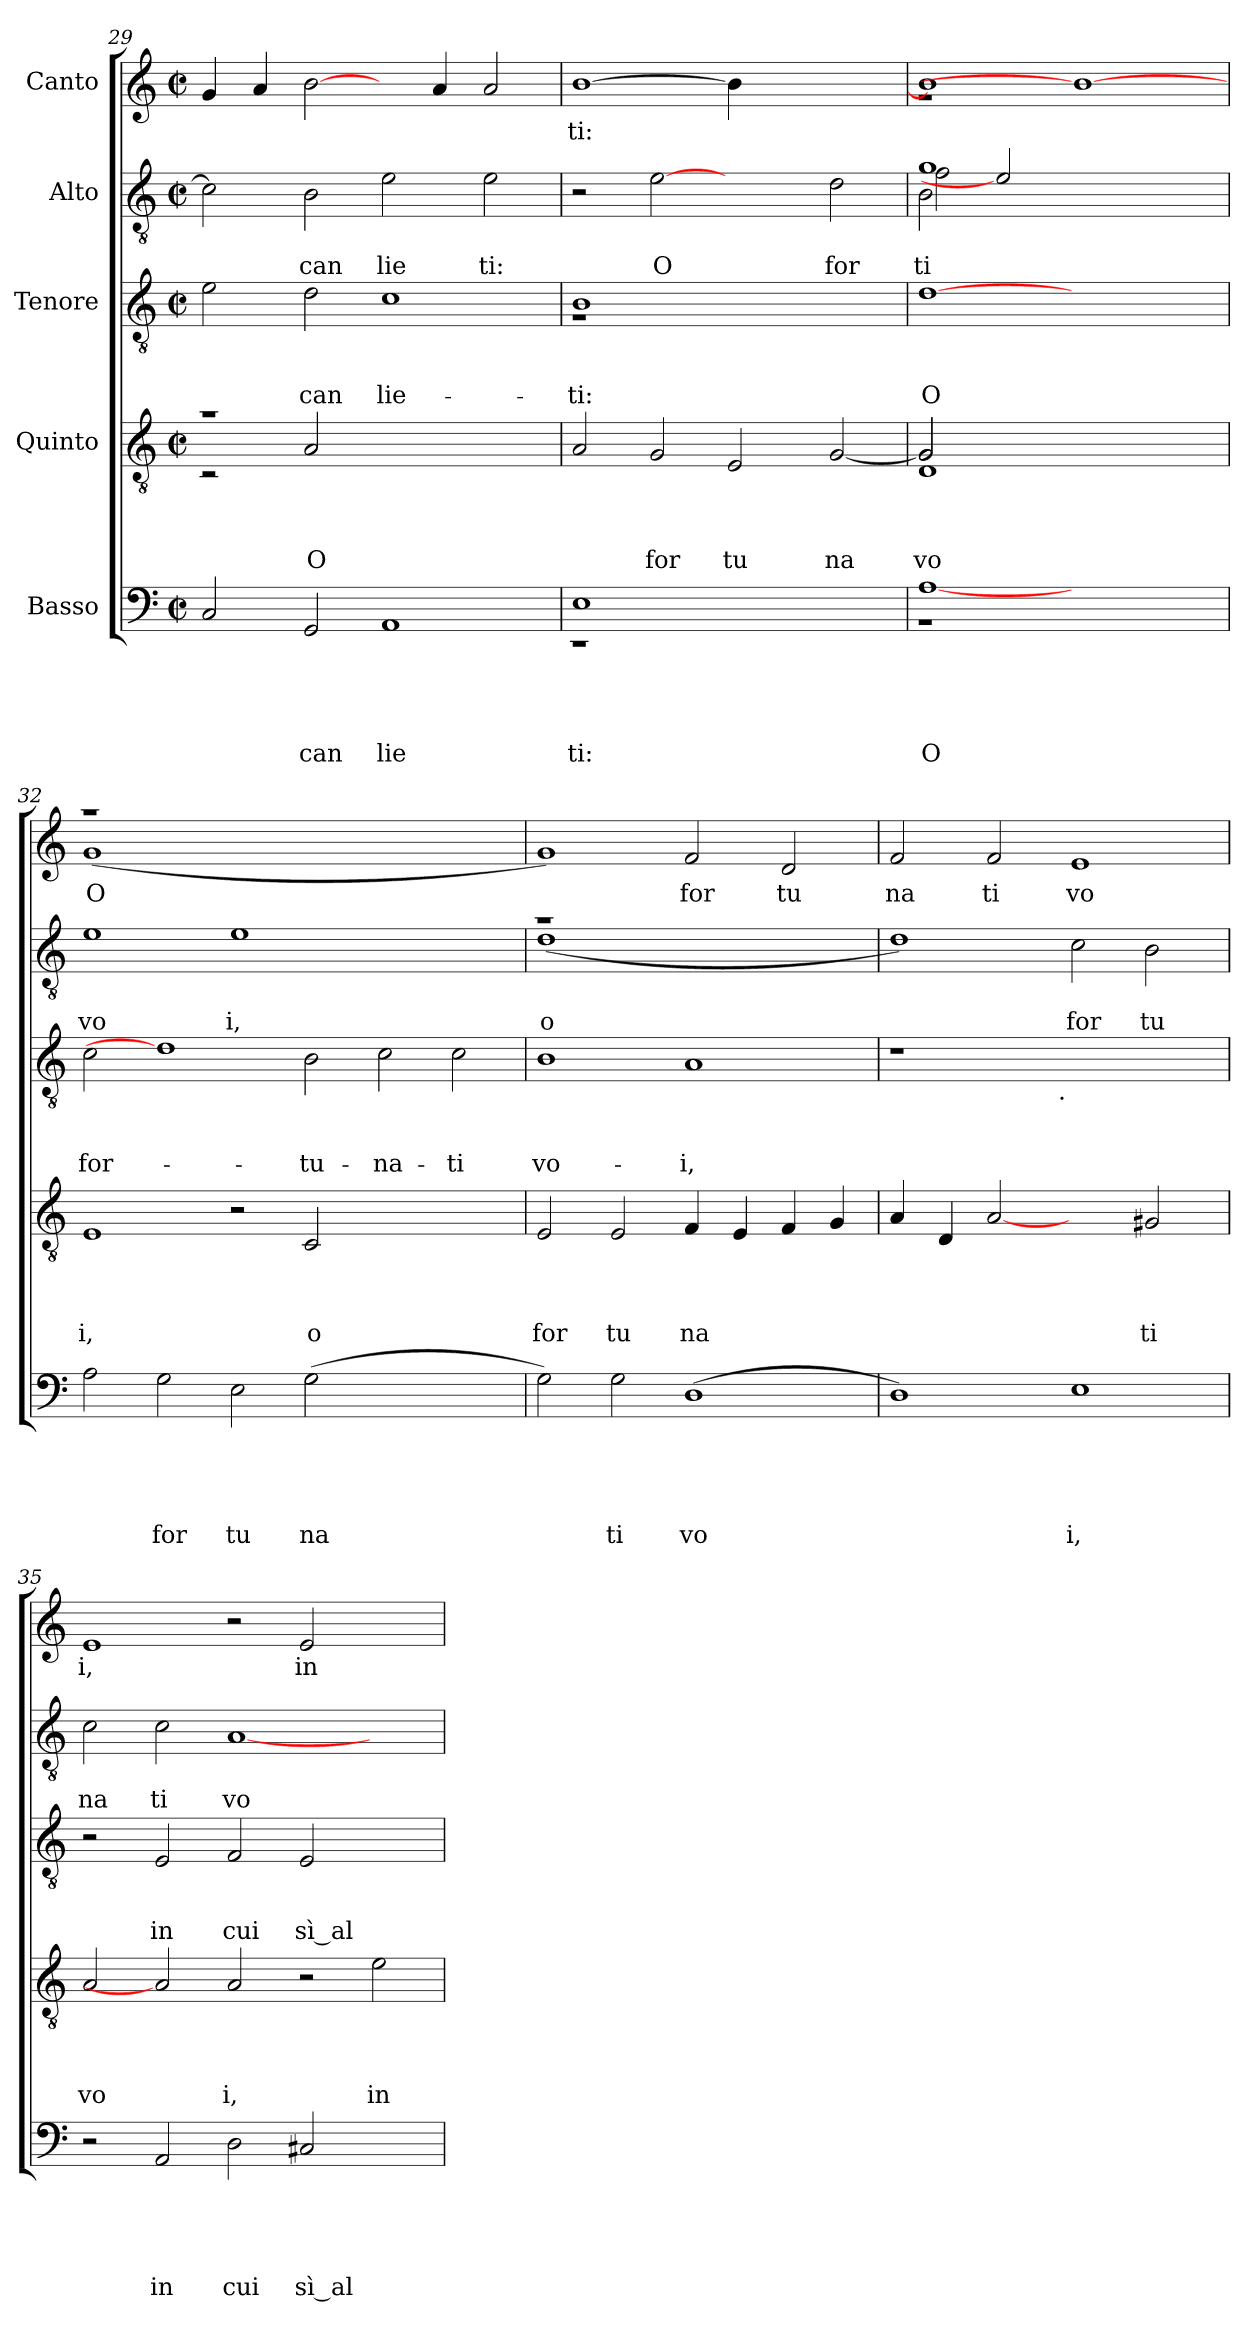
**kern	**text	**text	**text	**text	**text	**kern	**text	**text	**text	**text	**kern	**text	**text	**text	**kern	**text	**text	**kern	**text
*part5	*part5	*part5	*part5	*part5	*part5	*part4	*part4	*part4	*part4	*part4	*part3	*part3	*part3	*part3	*part2	*part2	*part2	*part1	*part1
*staff5	*staff5	*staff5	*staff5	*staff5	*staff5	*staff4	*staff4	*staff4	*staff4	*staff4	*staff3	*staff3	*staff3	*staff3	*staff2	*staff2	*staff2	*staff1	*staff1
*I"Basso	*	*	*	*	*	*I"Quinto	*	*	*	*	*I"Tenore	*	*	*	*I"Alto	*	*	*I"Canto	*
!!LO:LB:g=z
*clefF4	*	*	*	*	*	*clefGv2	*	*	*	*	*clefGv2	*	*	*	*clefGv2	*	*	*clefG2	*
*k[]	*	*	*	*	*	*k[]	*	*	*	*	*k[]	*	*	*	*k[]	*	*	*k[]	*
*C:	*	*	*	*	*	*C:	*	*	*	*	*C:	*	*	*	*C:	*	*	*C:	*
*M2/2	*	*	*	*	*	*M2/2	*	*	*	*	*M2/2	*	*	*	*M2/2	*	*	*M2/2	*
*met(c|)	*	*	*	*	*	*met(c|)	*	*	*	*	*met(c|)	*	*	*	*met(c|)	*	*	*met(c|)	*
=29	=29	=29	=29	=29	=29	=29	=29	=29	=29	=29	=29	=29	=29	=29	=29	=29	=29	=29	=29
*	*	*	*	*	*	*^	*	*	*	*	*	*	*	*	*	*	*	*	*
2C/	.	.	.	.	.	1ra	2rC	.	.	.	.	2e\	.	.	.	2c\]	.	.	4g/	.
.	.	.	.	.	.	.	.	.	.	.	.	.	.	.	.	.	.	.	4a/	.
!	!	!	!	!	!LO:LY:b	!	!	!	!	!	!LO:LY:b	!	!	!	!LO:LY:b	!	!	!LO:LY:b	!	!
2GG/	.	.	.	.	-can	.	2A/	.	.	.	O	2d\	.	.	-can	2B\	.	-can	[2b\	.
!	!	!	!	!	!LO:LY:b	!	!	!	!	!	!	!	!	!	!LO:LY:b	!	!	!LO:LY:b	!	!
1AA	.	.	.	.	lie	1ryy	1ryy	.	.	.	.	1c	.	.	lie-	2e\	.	lie	4ryy	.
.	.	.	.	.	.	.	.	.	.	.	.	.	.	.	.	.	.	.	4a/	.
!	!	!	!	!	!	!	!	!	!	!	!	!	!	!	!	!	!	!LO:LY:b	!	!
.	.	.	.	.	.	.	.	.	.	.	.	.	.	.	.	2e\	.	ti:	2a/	.
*	*	*	*	*	*	*v	*v	*	*	*	*	*	*	*	*	*	*	*	*	*
=30	=30	=30	=30	=30	=30	=30	=30	=30	=30	=30	=30	=30	=30	=30	=30	=30	=30	=30	=30
!	!	!	!	!	!LO:LY:b	!	!	!	!	!	!	!	!	!LO:LY:b	!	!	!	!	!LO:LY:b
*^	*	*	*	*	*	*	*	*	*	*	*^	*	*	*	*	*	*	*	*
1E	1rEE	.	.	.	.	ti:	2A/	.	.	.	.	1B	1rA	.	.	-ti:	2r	.	.	[>1b	-ti:
!	!	!	!	!	!	!	!	!	!	!	!LO:LY:b	!	!	!	!	!	!	!	!LO:LY:b	!	!
.	.	.	.	.	.	.	2G/	.	.	.	for	.	.	.	.	.	[2e	.	O	.	.
!	!	!	!	!	!	!	!	!	!	!	!LO:LY:b	!	!	!	!	!	!	!	!	!	!
1ryy	1ryy	.	.	.	.	.	2E/	.	.	.	tu	1ryy	1ryy	.	.	.	2ryy	.	.	4b\]	.
.	.	.	.	.	.	.	.	.	.	.	.	.	.	.	.	.	.	.	.	2.ryy	.
!	!	!	!	!	!	!	!	!	!	!	!LO:LY:b	!	!	!	!	!	!	!	!LO:LY:b	!	!
.	.	.	.	.	.	.	[<2G/	.	.	.	na	.	.	.	.	.	2d\	.	for	.	.
*	*	*	*	*	*	*	*	*	*	*	*	*v	*v	*	*	*	*	*	*	*	*
=31	=31	=31	=31	=31	=31	=31	=31	=31	=31	=31	=31	=31	=31	=31	=31	=31	=31	=31	=31	=31
!	!	!	!	!	!	!LO:LY:b	!	!	!	!	!LO:LY:b	!	!	!	!	!	!	!	!	!
*	*	*	*	*	*	*	*^	*	*	*	*	*	*	*	*	*	*	*	*	*
*	*	*	*	*	*	*	*	*^	*	*	*	*	*	*	*	*	*	*	*	*	*
!	!	!	!	!	!	!	!	!	!	!	!	!	!LO:LY:b	!	!	!	!LO:LY:b	!	!	!LO:LY:b	!	!
*	*	*	*	*	*	*	*	*	*	*	*	*	*	*	*	*	*	*^	*	*	*	*
!	!	!	!	!	!	!	!	!	!	!	!	!	!	!	!	!	!	!	!	!	!LO:LY:b	!	!
*	*	*	*	*	*	*	*	*	*	*	*	*	*	*	*	*	*	*	*^	*	*	*	*
!	!	!	!	!	!	!	!	!	!	!	!	!	!	!	!	!	!	!	!	!	!	!LO:LY:b	!	!
*	*	*	*	*	*	*	*	*	*	*	*	*	*	*	*	*	*	*	*	*	*	*	*^	*
1rC	[>1A	.	.	.	.	O	2G/]	2G/	1D	.	.	.	vo	[1d	.	.	O	2B\	1g	2f\	.	ti	1b]	1ra	.
.	.	.	.	.	.	.	1ryy	1ryy	.	.	.	.	.	.	.	.	.	2e]	.	1ryy	.	.	.	.	.
1ryy	1ryy	.	.	.	.	.	.	.	1ryy	.	.	.	.	1ryy	.	.	.	1ryy	1ryy	.	.	.	1b_	1ryy	.
.	.	.	.	.	.	.	2ryy	2ryy	.	.	.	.	.	.	.	.	.	.	.	2ryy	.	.	.	.	.
*v	*v	*	*	*	*	*	*	*	*	*	*	*	*	*	*	*	*	*	*	*	*	*	*	*	*
*	*	*	*	*	*	*	*v	*v	*	*	*	*	*	*	*	*	*	*	*	*	*	*	*	*
=32	=32	=32	=32	=32	=32	=32	=32	=32	=32	=32	=32	=32	=32	=32	=32	=32	=32	=32	=32	=32	=32	=32	=32
!	!	!	!	!	!	!	!	!	!	!	!LO:LY:b	!	!	!	!LO:LY:b	!	!	!	!	!LO:LY:b	!	!	!LO:LY:b
*	*	*	*	*	*	*v	*v	*	*	*	*	*	*	*	*	*v	*v	*v	*	*	*	*	*
2A\	.	.	.	.	.	1E	.	.	.	i,	2c\	.	.	for-	1e	.	vo	1raa	(<1g	O
!	!	!	!	!	!LO:LY:b	!	!	!	!	!	!	!	!	!	!	!	!	!	!	!
2G\	.	.	.	.	for	.	.	.	.	.	1d]	.	.	.	.	.	.	.	.	.
!	!	!	!	!	!LO:LY:b	!	!	!	!	!	!	!	!	!	!	!	!LO:LY:b	!	!	!
2E\	.	.	.	.	tu	2r	.	.	.	.	.	.	.	.	1e	.	i,	0ryy	0ryy	.
!	!	!	!	!	!LO:LY:b	!	!	!	!	!LO:LY:b	!	!	!	!LO:LY:b	!	!	!	!	!	!
(>2G\	.	.	.	.	na	2C/	.	.	.	o	2B\	.	.	-tu-	.	.	.	.	.	.
!	!	!	!	!	!	!	!	!	!	!	!	!	!	!LO:LY:b	!	!	!	!	!	!
1ryy	.	.	.	.	.	1ryy	.	.	.	.	2c\	.	.	-na-	1ryy	.	.	.	.	.
!	!	!	!	!	!	!	!	!	!	!	!	!	!	!LO:LY:b	!	!	!	!	!	!
.	.	.	.	.	.	.	.	.	.	.	2c\	.	.	-ti	.	.	.	.	.	.
*	*	*	*	*	*	*	*	*	*	*	*	*	*	*	*	*	*	*v	*v	*
=33	=33	=33	=33	=33	=33	=33	=33	=33	=33	=33	=33	=33	=33	=33	=33	=33	=33	=33	=33
!	!	!	!	!	!	!	!	!	!	!LO:LY:b	!	!	!	!LO:LY:b	!	!	!LO:LY:b:rj	!	!
*	*	*	*	*	*	*	*	*	*	*	*	*	*	*	*^	*	*	*	*
2G\)	.	.	.	.	.	2E/	.	.	.	for	1B	.	.	vo-	1ra	(>1d	.	o	1g)	.
!	!	!	!	!	!LO:LY:b	!	!	!	!	!LO:LY:b	!	!	!	!	!	!	!	!	!	!
2G\	.	.	.	.	ti	2E/	.	.	.	tu	.	.	.	.	.	.	.	.	.	.
!	!	!	!	!	!LO:LY:b	!	!	!	!	!LO:LY:b	!	!	!	!LO:LY:b	!	!	!	!	!	!LO:LY:b
(>1D	.	.	.	.	vo	4F/	.	.	.	na	1A	.	.	-i,	1ryy	1ryy	.	.	2f/	for
.	.	.	.	.	.	4E/	.	.	.	.	.	.	.	.	.	.	.	.	.	.
!	!	!	!	!	!	!	!	!	!	!	!	!	!	!	!	!	!	!	!	!LO:LY:b
.	.	.	.	.	.	4F/	.	.	.	.	.	.	.	.	.	.	.	.	2d/	tu
.	.	.	.	.	.	4G/	.	.	.	.	.	.	.	.	.	.	.	.	.	.
*	*	*	*	*	*	*	*	*	*	*	*	*	*	*	*v	*v	*	*	*	*
=34	=34	=34	=34	=34	=34	=34	=34	=34	=34	=34	=34	=34	=34	=34	=34	=34	=34	=34	=34
!	!	!	!	!	!	!	!	!	!	!	!	!	!	!	!	!	!	!	!LO:LY:b
*	*	*	*	*	*	*	*	*	*	*	*^	*	*	*	*	*	*	*	*
1D)	.	.	.	.	.	4A/	.	.	.	.	1r	2ryy	.	.	.	1d)	.	.	2f/	na
.	.	.	.	.	.	4D/	.	.	.	.	.	.	.	.	.	.	.	.	.	.
!	!	!	!	!	!	!	!	!	!	!	!	!	!	!	!	!	!	!	!	!LO:LY:b
.	.	.	.	.	.	[2A	.	.	.	.	.	4...ryy	.	.	.	.	.	.	2f/	ti
!	!	!	!	!	!	!	!	!	!	!	!	!LO:TX:b:t=.	!	!	!	!	!	!	!	!
.	.	.	.	.	.	.	.	.	.	.	.	1ryy	.	.	.	.	.	.	.	.
!	!	!	!	!	!LO:LY:b	!	!	!	!	!	!	!	!	!	!	!	!	!LO:LY:b	!	!LO:LY:b
1E	.	.	.	.	i,	2ryy	.	.	.	.	1ryy	.	.	.	.	2c\	.	for	1e	vo
!	!	!	!	!	!	!	!	!	!	!LO:LY:b	!	!	!	!	!	!	!	!LO:LY:b	!	!
.	.	.	.	.	.	2G#/	.	.	.	ti	.	.	.	.	.	2B\	.	tu	.	.
.	.	.	.	.	.	.	.	.	.	.	.	32ryy	.	.	.	.	.	.	.	.
=35	=35	=35	=35	=35	=35	=35	=35	=35	=35	=35	=35	=35	=35	=35	=35	=35	=35	=35	=35	=35
!	!	!	!	!	!	!	!	!	!	!LO:LY:b	!	!	!	!	!	!	!	!LO:LY:b	!	!LO:LY:b
*	*	*	*	*	*	*	*	*	*	*	*v	*v	*	*	*	*	*	*	*	*
2r	.	.	.	.	.	2A/	.	.	.	vo	2r	.	.	.	2c\	.	na	1e	i,
!	!	!	!	!	!LO:LY:b	!	!	!	!	!	!	!	!	!LO:LY:b	!	!	!LO:LY:b	!	!
2AA/	.	.	.	.	in	2A]	.	.	.	.	2E/	.	.	in	2c\	.	ti	.	.
!	!	!	!	!	!LO:LY:b	!	!	!	!	!LO:LY:b	!	!	!	!LO:LY:b	!	!	!LO:LY:b	!	!
2D\	.	.	.	.	cui	2A/	.	.	.	i,	2F/	.	.	cui	[>1A	.	vo	2r	.
!	!	!	!	!	!LO:LY:b:rj	!	!	!	!	!	!	!	!	!LO:LY:b:rj	!	!	!	!	!LO:LY:b
2C#X/	.	.	.	.	sì al	2r	.	.	.	.	2E/	.	.	sì al-	.	.	.	2e/	in
!	!	!	!	!	!	!	!	!	!	!LO:LY:b	!	!	!	!	!	!	!	!	!
2ryy	.	.	.	.	.	2e\	.	.	.	in	2ryy	.	.	.	2ryy	.	.	2ryy	.
=	=	=	=	=	=	=	=	=	=	=	=	=	=	=	=	=	=	=	=
*-	*-	*-	*-	*-	*-	*-	*-	*-	*-	*-	*-	*-	*-	*-	*-	*-	*-	*-	*-
